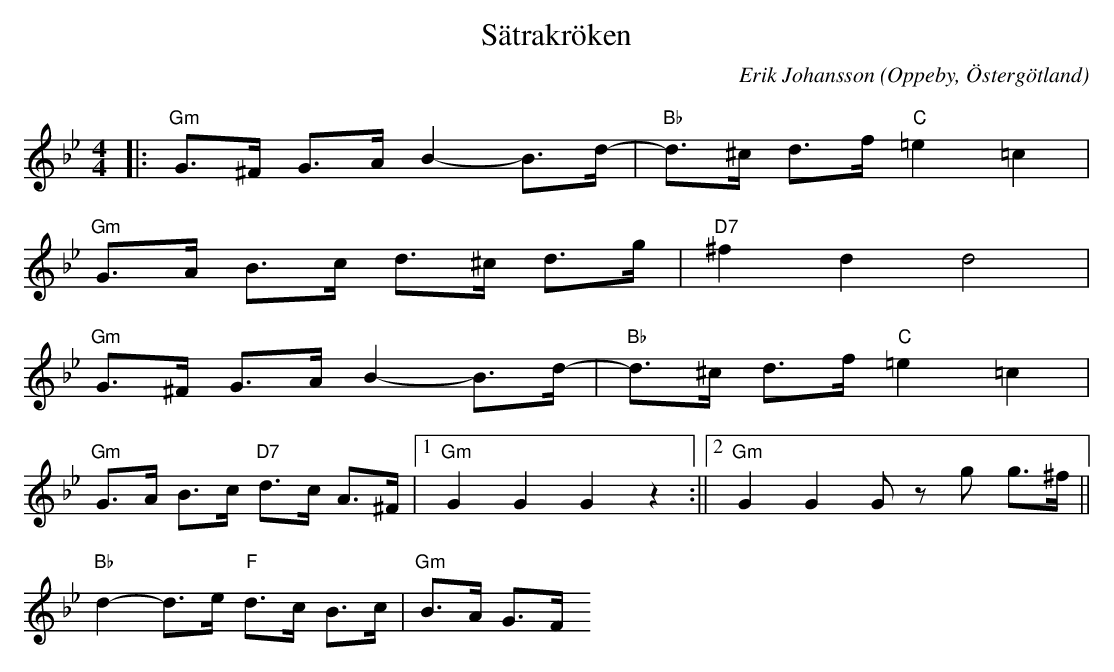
X:1
T:Sätrakröken
C:Erik Johansson
O:Oppeby, Östergötland
Q:130
M:4/4
L:1/8
K:Gm
|:"Gm"G>^F G>A B2-B>d-|"Bb" d>^c d>f"C" =e2 =c2|
  "Gm"G>A B>c d>^c d>g|"D7" ^f2 d2 d4 |
  "Gm"G>^F G>A B2-B>d-|"Bb" d>^c d>f"C" =e2 =c2|
  "Gm"G>A B>c "D7"d>c A>^F|1"Gm" G2 G2 G2 z2 :||2 "Gm" G2 G2 G z g g>^f ||
  "Bb" d2-d>e "F" d>c B>c | "Gm" B>A G>F  "Eb"
